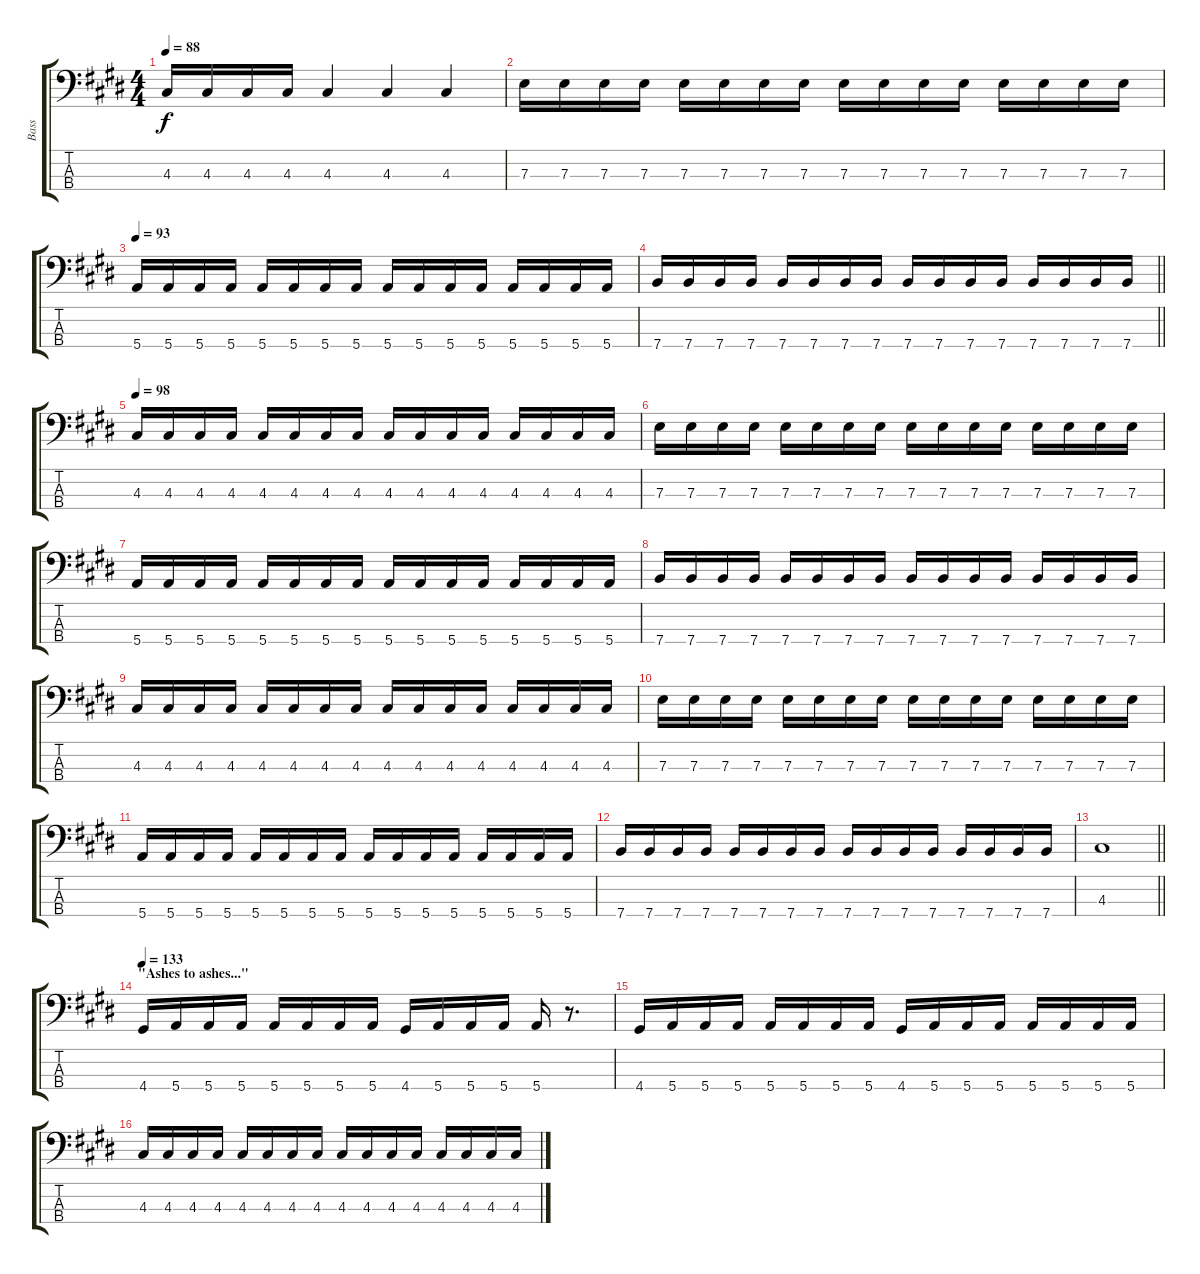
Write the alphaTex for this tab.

\track ("Bass" "Bass") {instrument electricbassfinger}
\staff {score tabs}
\tuning (G2 D2 A1 E1) {hide}
\ts (4 4)
\tempo 88
\clef f4
\ks c#minor
4.3.16{dy f} 4.3.16 4.3.16 4.3.16 4.3.4 4.3.4 4.3.4 |
\ks e
7.3.16 7.3.16 7.3.16 7.3.16 7.3.16 7.3.16 7.3.16 7.3.16 7.3.16 7.3.16 7.3.16 7.3.16 7.3.16 7.3.16 7.3.16 7.3.16 |
\tempo 93
\ks c#minor
5.4.16 5.4.16 5.4.16 5.4.16 5.4.16 5.4.16 5.4.16 5.4.16 5.4.16 5.4.16 5.4.16 5.4.16 5.4.16 5.4.16 5.4.16 5.4.16 |
\barLineRight lightlight
7.4.16 7.4.16 7.4.16 7.4.16 7.4.16 7.4.16 7.4.16 7.4.16 7.4.16 7.4.16 7.4.16 7.4.16 7.4.16 7.4.16 7.4.16 7.4.16 |
\tempo 98
\ks e
4.3.16 4.3.16 4.3.16 4.3.16 4.3.16 4.3.16 4.3.16 4.3.16 4.3.16 4.3.16 4.3.16 4.3.16 4.3.16 4.3.16 4.3.16 4.3.16 |
\ks c#minor
7.3.16 7.3.16 7.3.16 7.3.16 7.3.16 7.3.16 7.3.16 7.3.16 7.3.16 7.3.16 7.3.16 7.3.16 7.3.16 7.3.16 7.3.16 7.3.16 |
\ks e
5.4.16 5.4.16 5.4.16 5.4.16 5.4.16 5.4.16 5.4.16 5.4.16 5.4.16 5.4.16 5.4.16 5.4.16 5.4.16 5.4.16 5.4.16 5.4.16 |
\ks c#minor
7.4.16 7.4.16 7.4.16 7.4.16 7.4.16 7.4.16 7.4.16 7.4.16 7.4.16 7.4.16 7.4.16 7.4.16 7.4.16 7.4.16 7.4.16 7.4.16 |
\ks e
4.3.16 4.3.16 4.3.16 4.3.16 4.3.16 4.3.16 4.3.16 4.3.16 4.3.16 4.3.16 4.3.16 4.3.16 4.3.16 4.3.16 4.3.16 4.3.16 |
\ks c#minor
7.3.16 7.3.16 7.3.16 7.3.16 7.3.16 7.3.16 7.3.16 7.3.16 7.3.16 7.3.16 7.3.16 7.3.16 7.3.16 7.3.16 7.3.16 7.3.16 |
\ks e
5.4.16 5.4.16 5.4.16 5.4.16 5.4.16 5.4.16 5.4.16 5.4.16 5.4.16 5.4.16 5.4.16 5.4.16 5.4.16 5.4.16 5.4.16 5.4.16 |
\ks c#minor
7.4.16 7.4.16 7.4.16 7.4.16 7.4.16 7.4.16 7.4.16 7.4.16 7.4.16 7.4.16 7.4.16 7.4.16 7.4.16 7.4.16 7.4.16 7.4.16 |
\barLineRight lightlight
\ks e
4.3.1 |
\section ("" "\"Ashes to ashes...\"")
\tempo 133
\ks c#minor
4.4.16 5.4.16 5.4.16 5.4.16 5.4.16 5.4.16 5.4.16 5.4.16 4.4.16 5.4.16 5.4.16 5.4.16 5.4.16 r.8{d} |
4.4.16 5.4.16 5.4.16 5.4.16 5.4.16 5.4.16 5.4.16 5.4.16 4.4.16 5.4.16 5.4.16 5.4.16 5.4.16 5.4.16 5.4.16 5.4.16 |
\ks e
4.3.16 4.3.16 4.3.16 4.3.16 4.3.16 4.3.16 4.3.16 4.3.16 4.3.16 4.3.16 4.3.16 4.3.16 4.3.16 4.3.16 4.3.16 4.3.16
